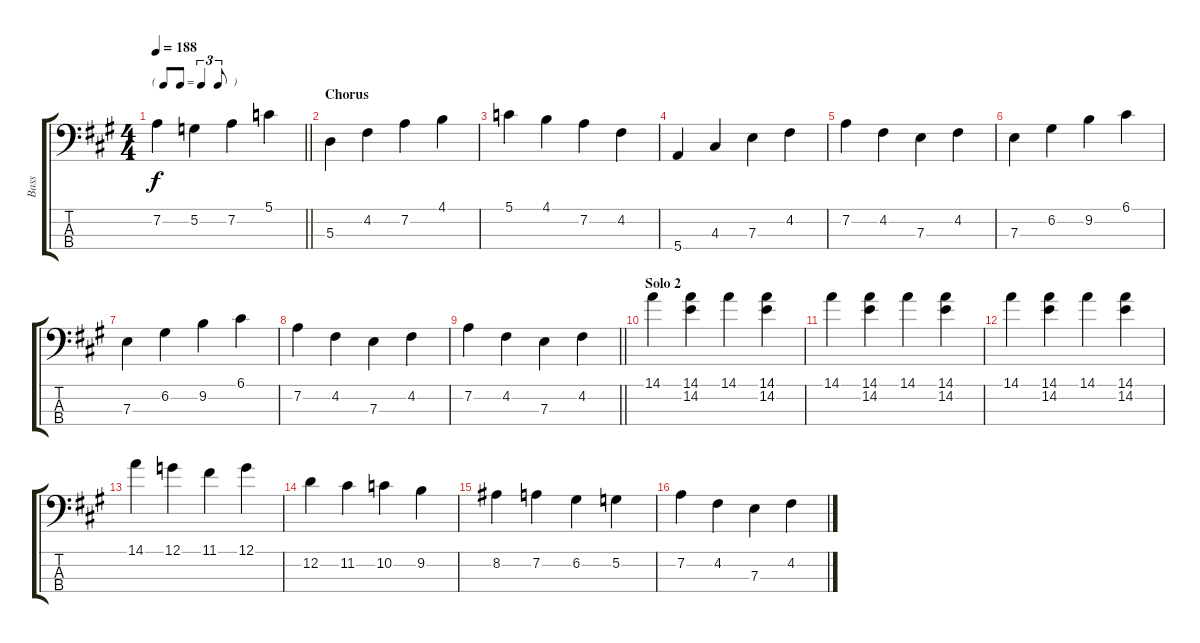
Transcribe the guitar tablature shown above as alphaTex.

\track ("Bass" "Bass") {instrument acousticbass}
\staff {score tabs}
\tuning (G2 D2 A1 E1) {hide}
\ts (4 4)
\tf triplet8th
\tempo 188
\clef f4
\barLineRight lightlight
\ks a
7.2.4{dy f} 5.2.4 7.2.4 5.1.4 |
\section ("" "Chorus")
5.3.4 4.2.4 7.2.4 4.1.4 |
5.1.4 4.1.4 7.2.4 4.2.4 |
5.4.4 4.3.4 7.3.4 4.2.4 |
7.2.4 4.2.4 7.3.4 4.2.4 |
7.3.4 6.2.4 9.2.4 6.1.4 |
7.3.4 6.2.4 9.2.4 6.1.4 |
7.2.4 4.2.4 7.3.4 4.2.4 |
\barLineRight lightlight
7.2.4 4.2.4 7.3.4 4.2.4 |
\section ("" "Solo 2")
14.1.4 (14.1 14.2).4 14.1.4 (14.1 14.2).4 |
14.1.4 (14.1 14.2).4 14.1.4 (14.1 14.2).4 |
14.1.4 (14.1 14.2).4 14.1.4 (14.1 14.2).4 |
14.1.4 12.1.4 11.1.4 12.1.4 |
12.2.4 11.2.4 10.2.4 9.2.4 |
8.2.4 7.2.4 6.2.4 5.2.4 |
7.2.4 4.2.4 7.3.4 4.2.4
